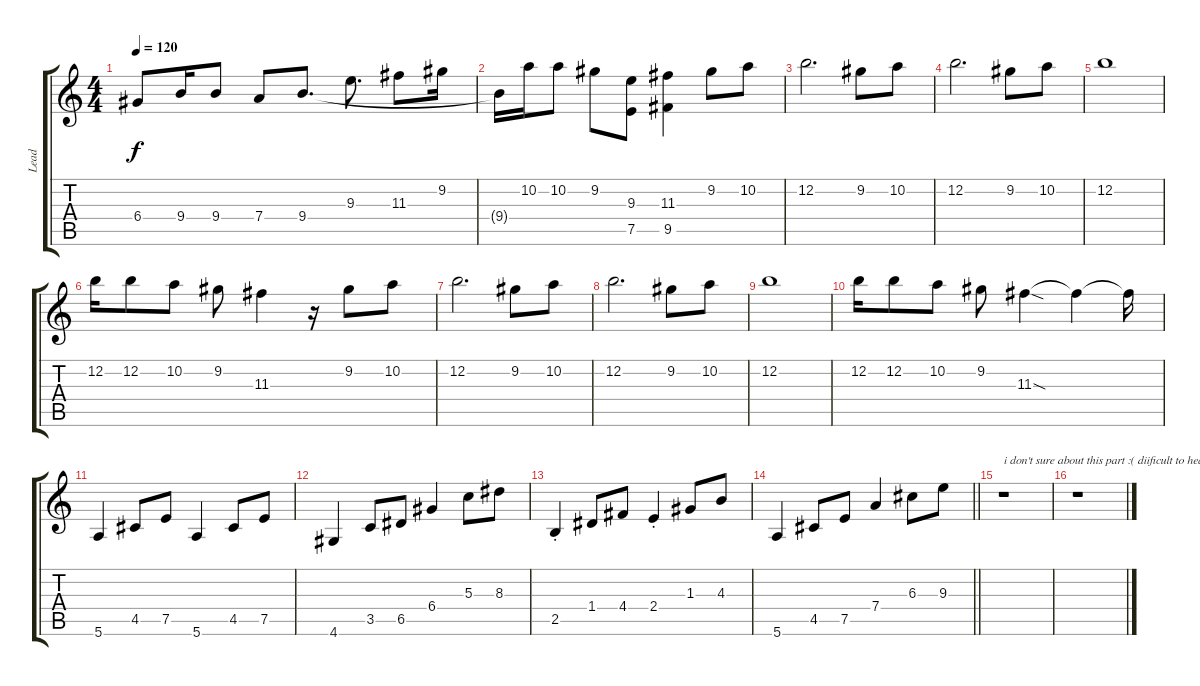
\track ("Lead" "Lead") {instrument acousticguitarsteel}
\staff {score tabs}
\tuning (E4 B3 G3 D3 A2 E2) {hide}
\ts (4 4)
\tempo 120
\clef g2
\ks c
6.4.8{dy f} 9.4.16 9.4.8 7.4.8 9.4.8{d} 9.3.8{d} 11.3.8 9.2.16 |
9.4{t}.16 10.2.16 10.2.8 9.2.8 (9.3 7.5).8 (11.3 9.5).4 9.2.8 10.2.8 |
12.2.2{d} 9.2.8 10.2.8 |
12.2.2{d} 9.2.8 10.2.8 |
12.2.1 |
12.2.16 12.2.8 10.2.8 9.2.8 11.3.4 r.16 9.2.8 10.2.8 |
12.2.2{d} 9.2.8 10.2.8 |
12.2.2{d} 9.2.8 10.2.8 |
12.2.1 |
12.2.16 12.2.8 10.2.8 9.2.8 11.3{sod}.4 11.3{t}.4 11.3{t}.16 |
5.6.4{volume 11} 4.5.8 7.5.8 5.6.4 4.5.8 7.5.8 |
4.6.4 3.5.8 6.5.8 6.4.4 5.3.8 8.3.8 |
2.5{st}.4 1.4.8 4.4.8 2.4{st}.4 1.3.8 4.3.8 |
\barLineRight lightlight
5.6.4{volume 11} 4.5.8 7.5.8 7.4.4 6.3.8 9.3.8 |
r.1{txt "i don't sure about this part :( diificult to hear"} |
r.1
